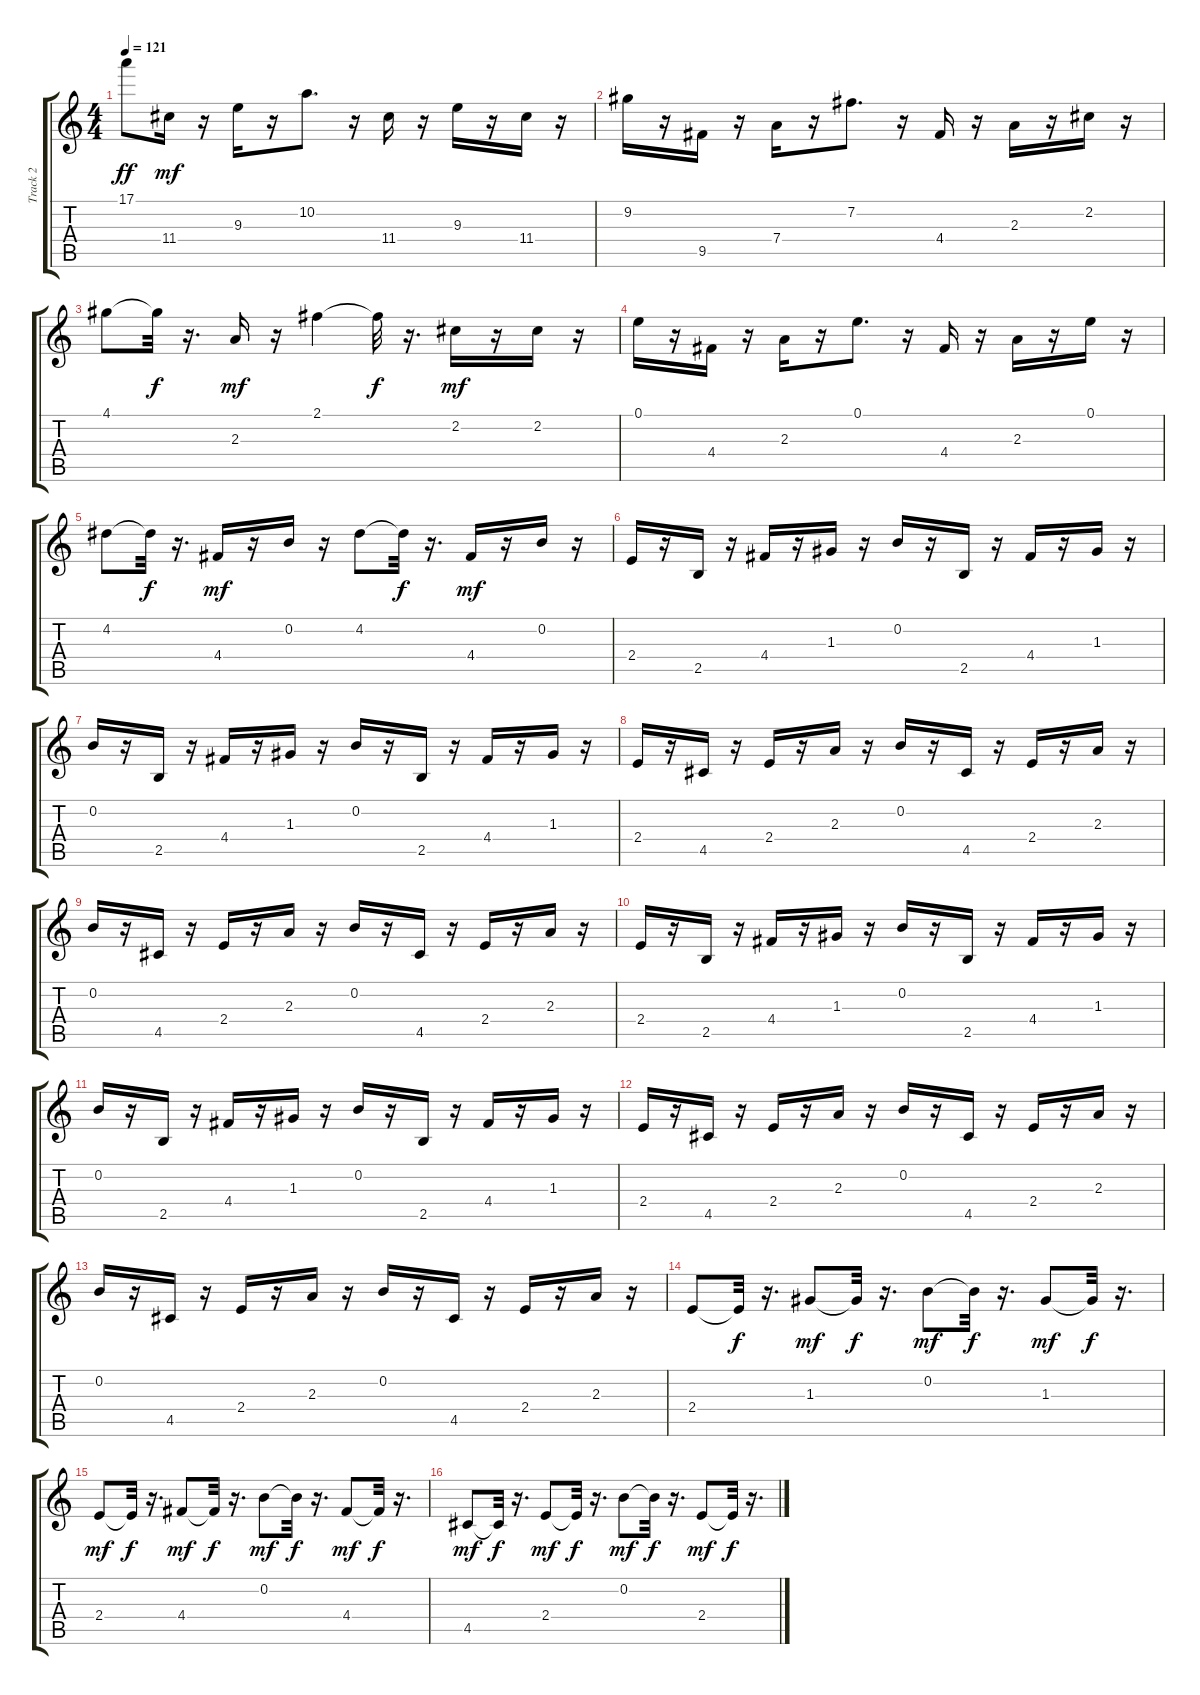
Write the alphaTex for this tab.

\track ("Track 2" "Track 2") {instrument acousticguitarnylon}
\staff {score tabs}
\tuning (E4 B3 G3 D3 A2 E2) {hide}
\ts (4 4)
\tempo 121
\clef g2
\ks c
17.1.8{dy ff} 11.4.16{dy mf} r.16 9.3.16 r.16 10.2.8{d} r.16 11.4.16 r.16 9.3.16 r.16 11.4.16 r.16 |
9.2.16 r.16 9.5.16 r.16 7.4.16 r.16 7.2.8{d} r.16 4.4.16 r.16 2.3.16 r.16 2.2.16 r.16 |
4.1.8 4.1{t}.32{dy f} r.16{d} 2.3.16{dy mf} r.16 2.1.4 2.1{t}.32{dy f} r.16{d} 2.2.16{dy mf} r.16 2.2.16 r.16 |
0.1.16 r.16 4.4.16 r.16 2.3.16 r.16 0.1.8{d} r.16 4.4.16 r.16 2.3.16 r.16 0.1.16 r.16 |
4.2.8 4.2{t}.32{dy f} r.16{d} 4.4.16{dy mf} r.16 0.2.16 r.16 4.2.8 4.2{t}.32{dy f} r.16{d} 4.4.16{dy mf} r.16 0.2.16 r.16 |
2.4.16 r.16 2.5.16 r.16 4.4.16 r.16 1.3.16 r.16 0.2.16 r.16 2.5.16 r.16 4.4.16 r.16 1.3.16 r.16 |
0.2.16 r.16 2.5.16 r.16 4.4.16 r.16 1.3.16 r.16 0.2.16 r.16 2.5.16 r.16 4.4.16 r.16 1.3.16 r.16 |
2.4.16 r.16 4.5.16 r.16 2.4.16 r.16 2.3.16 r.16 0.2.16 r.16 4.5.16 r.16 2.4.16 r.16 2.3.16 r.16 |
0.2.16 r.16 4.5.16 r.16 2.4.16 r.16 2.3.16 r.16 0.2.16 r.16 4.5.16 r.16 2.4.16 r.16 2.3.16 r.16 |
2.4.16 r.16 2.5.16 r.16 4.4.16 r.16 1.3.16 r.16 0.2.16 r.16 2.5.16 r.16 4.4.16 r.16 1.3.16 r.16 |
0.2.16 r.16 2.5.16 r.16 4.4.16 r.16 1.3.16 r.16 0.2.16 r.16 2.5.16 r.16 4.4.16 r.16 1.3.16 r.16 |
2.4.16 r.16 4.5.16 r.16 2.4.16 r.16 2.3.16 r.16 0.2.16 r.16 4.5.16 r.16 2.4.16 r.16 2.3.16 r.16 |
0.2.16 r.16 4.5.16 r.16 2.4.16 r.16 2.3.16 r.16 0.2.16 r.16 4.5.16 r.16 2.4.16 r.16 2.3.16 r.16 |
2.4.8 2.4{t}.32{dy f} r.16{d} 1.3.8{dy mf} 1.3{t}.32{dy f} r.16{d} 0.2.8{dy mf} 0.2{t}.32{dy f} r.16{d} 1.3.8{dy mf} 1.3{t}.32{dy f} r.16{d} |
2.4.8{dy mf} 2.4{t}.32{dy f} r.16{d} 4.4.8{dy mf} 4.4{t}.32{dy f} r.16{d} 0.2.8{dy mf} 0.2{t}.32{dy f} r.16{d} 4.4.8{dy mf} 4.4{t}.32{dy f} r.16{d} |
4.5.8{dy mf} 4.5{t}.32{dy f} r.16{d} 2.4.8{dy mf} 2.4{t}.32{dy f} r.16{d} 0.2.8{dy mf} 0.2{t}.32{dy f} r.16{d} 2.4.8{dy mf} 2.4{t}.32{dy f} r.16{d}
